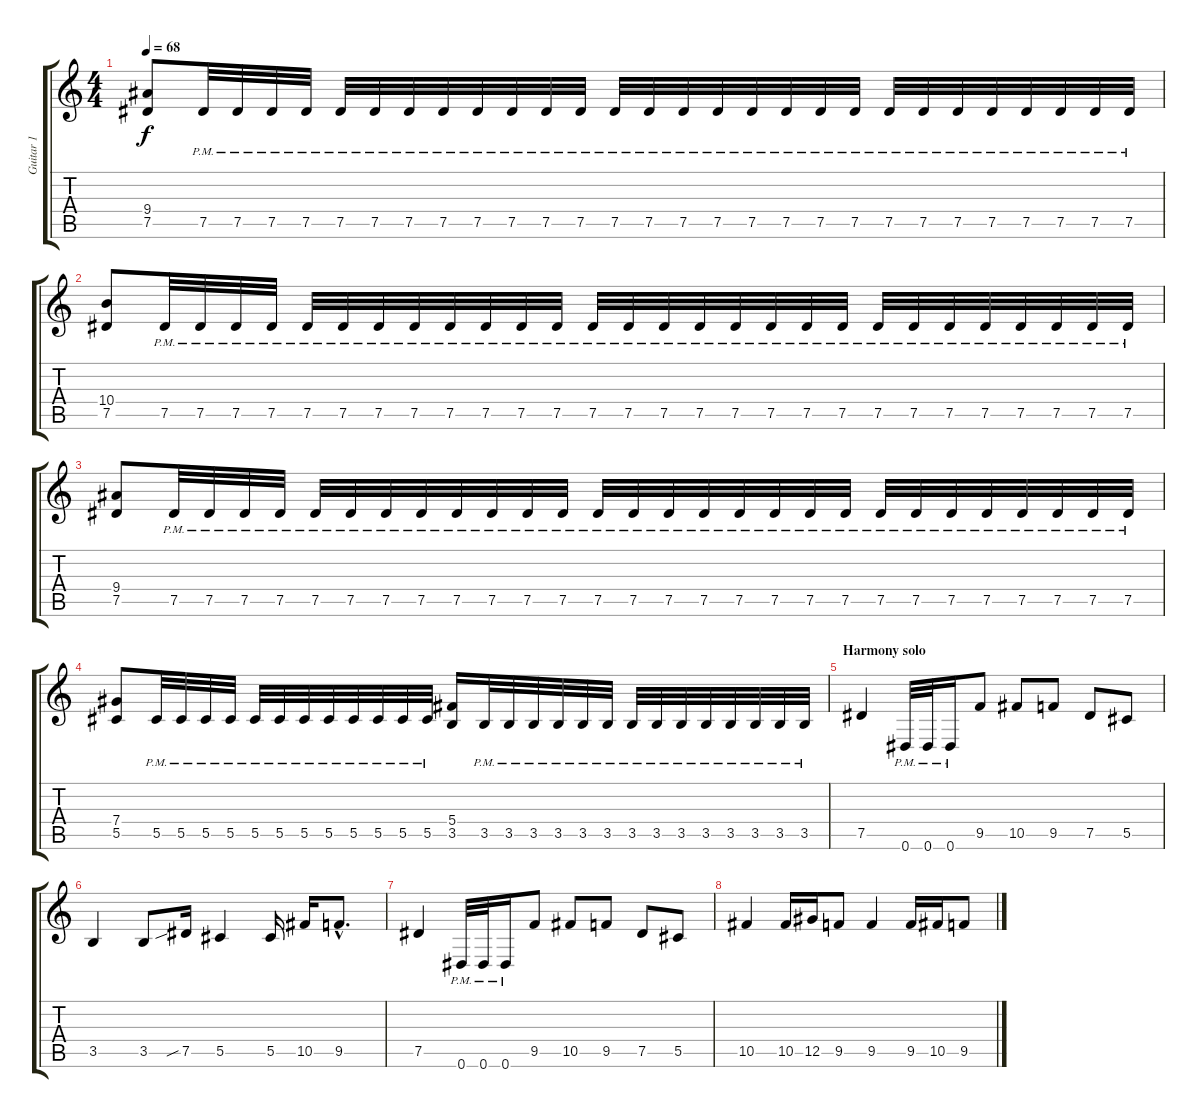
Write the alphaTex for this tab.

\track ("Guitar 1" "Guitar 1") {instrument distortionguitar}
\staff {score tabs}
\tuning (Eb4 Bb3 Gb3 Db3 Ab2 Eb2) {hide}
\ts (4 4)
\tempo 68
\clef g2
\ks c
(9.4 7.5).8{dy f} 7.5{pm}.32 7.5{pm}.32 7.5{pm}.32 7.5{pm}.32 7.5{pm}.32 7.5{pm}.32 7.5{pm}.32 7.5{pm}.32 7.5{pm}.32 7.5{pm}.32 7.5{pm}.32 7.5{pm}.32 7.5{pm}.32 7.5{pm}.32 7.5{pm}.32 7.5{pm}.32 7.5{pm}.32 7.5{pm}.32 7.5{pm}.32 7.5{pm}.32 7.5{pm}.32 7.5{pm}.32 7.5{pm}.32 7.5{pm}.32 7.5{pm}.32 7.5{pm}.32 7.5{pm}.32 7.5{pm}.32 |
(10.4 7.5).8 7.5{pm}.32 7.5{pm}.32 7.5{pm}.32 7.5{pm}.32 7.5{pm}.32 7.5{pm}.32 7.5{pm}.32 7.5{pm}.32 7.5{pm}.32 7.5{pm}.32 7.5{pm}.32 7.5{pm}.32 7.5{pm}.32 7.5{pm}.32 7.5{pm}.32 7.5{pm}.32 7.5{pm}.32 7.5{pm}.32 7.5{pm}.32 7.5{pm}.32 7.5{pm}.32 7.5{pm}.32 7.5{pm}.32 7.5{pm}.32 7.5{pm}.32 7.5{pm}.32 7.5{pm}.32 7.5{pm}.32 |
(9.4 7.5).8 7.5{pm}.32 7.5{pm}.32 7.5{pm}.32 7.5{pm}.32 7.5{pm}.32 7.5{pm}.32 7.5{pm}.32 7.5{pm}.32 7.5{pm}.32 7.5{pm}.32 7.5{pm}.32 7.5{pm}.32 7.5{pm}.32 7.5{pm}.32 7.5{pm}.32 7.5{pm}.32 7.5{pm}.32 7.5{pm}.32 7.5{pm}.32 7.5{pm}.32 7.5{pm}.32 7.5{pm}.32 7.5{pm}.32 7.5{pm}.32 7.5{pm}.32 7.5{pm}.32 7.5{pm}.32 7.5{pm}.32 |
(7.4 5.5).8 5.5{pm}.32 5.5{pm}.32 5.5{pm}.32 5.5{pm}.32 5.5{pm}.32 5.5{pm}.32 5.5{pm}.32 5.5{pm}.32 5.5{pm}.32 5.5{pm}.32 5.5{pm}.32 5.5{pm}.32 (5.4 3.5).16 3.5{pm}.32 3.5{pm}.32 3.5{pm}.32 3.5{pm}.32 3.5{pm}.32 3.5{pm}.32 3.5{pm}.32 3.5{pm}.32 3.5{pm}.32 3.5{pm}.32 3.5{pm}.32 3.5{pm}.32 3.5{pm}.32 3.5{pm}.32 |
\section ("" "Harmony solo")
7.5.4{volume 16 balance 2 instrument distortionguitar} 0.6{pm}.32 0.6{pm}.32 0.6{pm}.16 9.5.8 10.5.8 9.5.8 7.5.8 5.5.8 |
3.5.4 3.5.8 7.5{sib}.16 5.5.4 5.5.16 10.5.16 9.5{hac}.8{d} |
7.5.4 0.6{pm}.32 0.6{pm}.32 0.6{pm}.16 9.5.8 10.5.8 9.5.8 7.5.8 5.5.8 |
10.5.4 10.5.16 12.5.16 9.5.8 9.5.4 9.5.16 10.5.16 9.5.8
